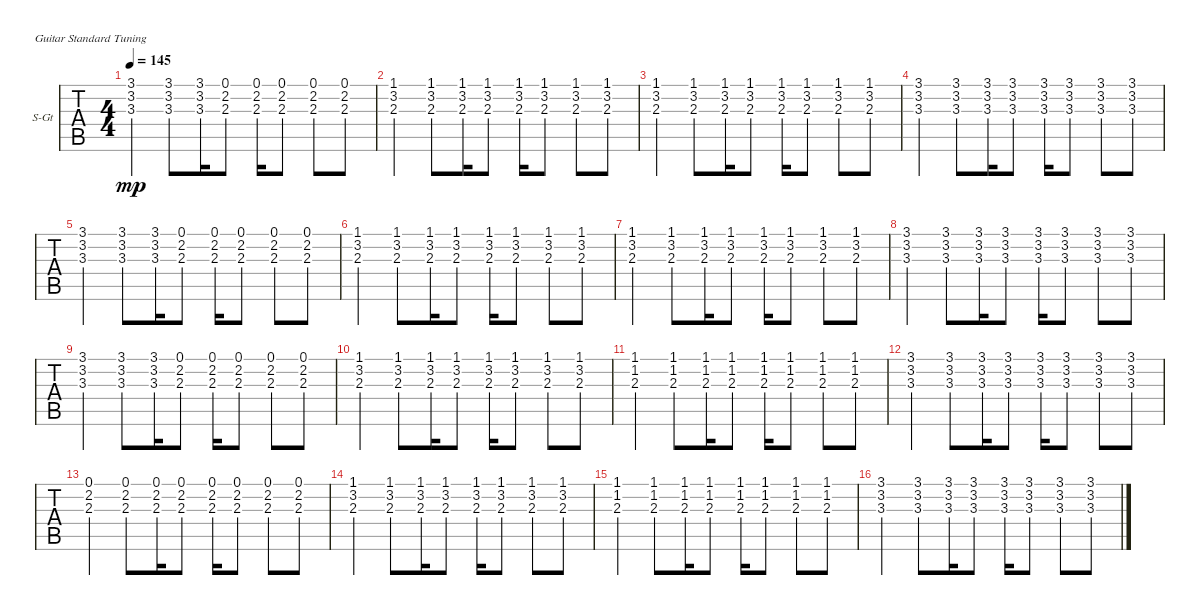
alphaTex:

\defaultSystemsLayout 4
\bracketExtendMode groupsimilarinstruments
\firstSystemTrackNameOrientation horizontal
\otherSystemsTrackNameOrientation horizontal
\track ("Steel Guitar" "S-Gt") {instrument acousticguitarsteel}
\staff {tabs}
\tuning (E4 B3 G3 D3 A2 E2)
\ts (4 4)
\tempo 145
\clef g2
\ks c
(3.1 3.2 3.3).4{dy mp} (3.1 3.2 3.3).8 (3.1 3.2 3.3).16 (0.1 2.2 2.3).8 (0.1 2.2 2.3).16 (0.1 2.2 2.3).8 (0.1 2.2 2.3).8 (0.1 2.2 2.3).8 |
(1.1 3.2 2.3).4 (1.1 3.2 2.3).8 (1.1 3.2 2.3).16 (1.1 3.2 2.3).8 (1.1 3.2 2.3).16 (1.1 3.2 2.3).8 (1.1 3.2 2.3).8 (1.1 3.2 2.3).8 |
(1.1 3.2 2.3).4 (1.1 3.2 2.3).8 (1.1 3.2 2.3).16 (1.1 3.2 2.3).8 (1.1 3.2 2.3).16 (1.1 3.2 2.3).8 (1.1 3.2 2.3).8 (1.1 3.2 2.3).8 |
(3.1 3.2 3.3).4 (3.1 3.2 3.3).8 (3.1 3.2 3.3).16 (3.1 3.2 3.3).8 (3.1 3.2 3.3).16 (3.1 3.2 3.3).8 (3.1 3.2 3.3).8 (3.1 3.2 3.3).8 |
(3.1 3.2 3.3).4 (3.1 3.2 3.3).8 (3.1 3.2 3.3).16 (0.1 2.2 2.3).8 (0.1 2.2 2.3).16 (0.1 2.2 2.3).8 (0.1 2.2 2.3).8 (0.1 2.2 2.3).8 |
(1.1 3.2 2.3).4 (1.1 3.2 2.3).8 (1.1 3.2 2.3).16 (1.1 3.2 2.3).8 (1.1 3.2 2.3).16 (1.1 3.2 2.3).8 (1.1 3.2 2.3).8 (1.1 3.2 2.3).8 |
(1.1 3.2 2.3).4 (1.1 3.2 2.3).8 (1.1 3.2 2.3).16 (1.1 3.2 2.3).8 (1.1 3.2 2.3).16 (1.1 3.2 2.3).8 (1.1 3.2 2.3).8 (1.1 3.2 2.3).8 |
(3.1 3.2 3.3).4 (3.1 3.2 3.3).8 (3.1 3.2 3.3).16 (3.1 3.2 3.3).8 (3.1 3.2 3.3).16 (3.1 3.2 3.3).8 (3.1 3.2 3.3).8 (3.1 3.2 3.3).8 |
(3.1 3.2 3.3).4 (3.1 3.2 3.3).8 (3.1 3.2 3.3).16 (0.1 2.2 2.3).8 (0.1 2.2 2.3).16 (0.1 2.2 2.3).8 (0.1 2.2 2.3).8 (0.1 2.2 2.3).8 |
(1.1 3.2 2.3).4 (1.1 3.2 2.3).8 (1.1 3.2 2.3).16 (1.1 3.2 2.3).8 (1.1 3.2 2.3).16 (1.1 3.2 2.3).8 (1.1 3.2 2.3).8 (1.1 3.2 2.3).8 |
(1.1 1.2 2.3).4 (1.1 1.2 2.3).8 (1.1 1.2 2.3).16 (1.1 1.2 2.3).8 (1.1 1.2 2.3).16 (1.1 1.2 2.3).8 (1.1 1.2 2.3).8 (1.1 1.2 2.3).8 |
(3.1 3.2 3.3).4 (3.1 3.2 3.3).8 (3.1 3.2 3.3).16 (3.1 3.2 3.3).8 (3.1 3.2 3.3).16 (3.1 3.2 3.3).8 (3.1 3.2 3.3).8 (3.1 3.2 3.3).8 |
(0.1 2.2 2.3).4 (0.1 2.2 2.3).8 (0.1 2.2 2.3).16 (0.1 2.2 2.3).8 (0.1 2.2 2.3).16 (0.1 2.2 2.3).8 (0.1 2.2 2.3).8 (0.1 2.2 2.3).8 |
(1.1 3.2 2.3).4 (1.1 3.2 2.3).8 (1.1 3.2 2.3).16 (1.1 3.2 2.3).8 (1.1 3.2 2.3).16 (1.1 3.2 2.3).8 (1.1 3.2 2.3).8 (1.1 3.2 2.3).8 |
(1.1 1.2 2.3).4 (1.1 1.2 2.3).8 (1.1 1.2 2.3).16 (1.1 1.2 2.3).8 (1.1 1.2 2.3).16 (1.1 1.2 2.3).8 (1.1 1.2 2.3).8 (1.1 1.2 2.3).8 |
(3.1 3.2 3.3).4 (3.1 3.2 3.3).8 (3.1 3.2 3.3).16 (3.1 3.2 3.3).8 (3.1 3.2 3.3).16 (3.1 3.2 3.3).8 (3.1 3.2 3.3).8 (3.1 3.2 3.3).8
